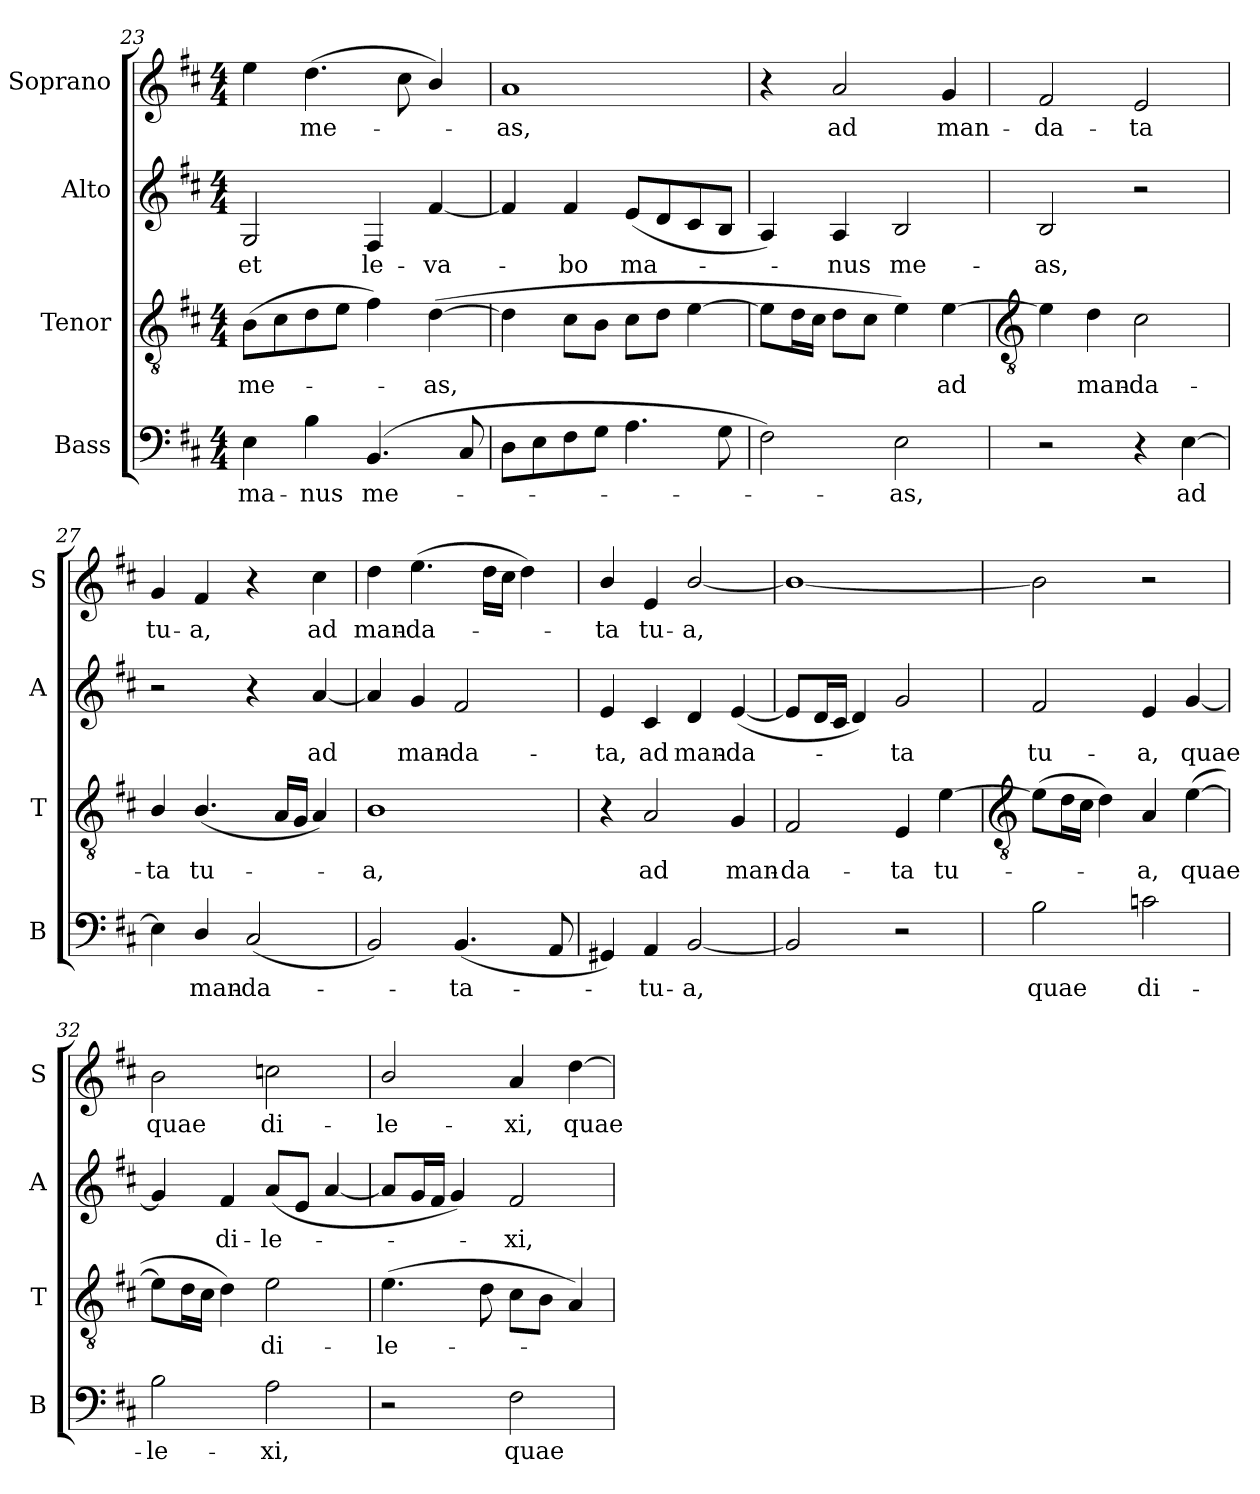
**kern	**text	**kern	**text	**kern	**text	**kern	**text
*part4	*part4	*part3	*part3	*part2	*part2	*part1	*part1
*staff4	*staff4	*staff3	*staff3	*staff2	*staff2	*staff1	*staff1
*I"Bass	*	*I"Tenor	*	*I"Alto	*	*I"Soprano	*
*I'B	*	*I'T	*	*I'A	*	*I'S	*
*clefF4	*	*clefGv2	*	*clefG2	*	*clefG2	*
*k[f#c#]	*	*k[f#c#]	*	*k[f#c#]	*	*k[f#c#]	*
*D:	*	*D:	*	*D:	*	*D:	*
*M4/4	*	*M4/4	*	*M4/4	*	*M4/4	*
=23	=23	=23	=23	=23	=23	=23	=23
!	!LO:LY:b	!	!LO:LY:b	!	!LO:LY:b	!	!
4E	ma-	(>8BL	me-	2G	et	4ee	.
.	.	8c#	.	.	.	.	.
!	!LO:LY:b	!	!	!	!	!	!LO:LY:b
4B	-nus	8d	.	.	.	(>4.dd	me-
.	.	8eJ	.	.	.	.	.
!	!LO:LY:b	!	!	!	!LO:LY:b	!	!
(>4.BB	me-	4f#)	.	4F#	le-	.	.
.	.	.	.	.	.	8cc#	.
!	!	!	!LO:LY:b	!	!LO:LY:b	!	!
.	.	(>[4d	as,	[4f#	-va-	4b/)	.
8C#	.	.	.	.	.	.	.
=24	=24	=24	=24	=24	=24	=24	=24
!	!	!	!	!	!	!	!LO:LY:b
8DL	.	4d]	.	4f#]	.	1a	as,
8E	.	.	.	.	.	.	.
!	!	!	!	!	!LO:LY:b	!	!
8F#	.	8c#L	.	4f#	bo	.	.
8GJ	.	8BJ	.	.	.	.	.
!	!	!	!	!	!LO:LY:b	!	!
4.A	.	8c#L	.	(<8eL	ma-	.	.
.	.	8dJ	.	8d	.	.	.
.	.	[4e	.	8c#	.	.	.
8G	.	.	.	8BJ	.	.	.
=25	=25	=25	=25	=25	=25	=25	=25
2F#)	.	8eL]	.	4A)	.	4r	.
.	.	16dL	.	.	.	.	.
.	.	16c#JJ	.	.	.	.	.
!	!	!	!	!	!LO:LY:b	!	!LO:LY:b
.	.	8dL	.	4A	nus	2a	ad
.	.	8c#J	.	.	.	.	.
!	!LO:LY:b	!	!	!	!LO:LY:b	!	!
2E	as,	4e)	.	2B	me-	.	.
!	!	!	!LO:LY:b	!	!	!	!LO:LY:b
.	.	[4e	ad	.	.	4g	man-
!!LO:LB:g=z
=26	=26	=26	=26	=26	=26	=26	=26
*	*	*clefGv2	*	*	*	*	*
!	!	!	!	!	!LO:LY:b	!	!LO:LY:b
2r	.	4e]	.	2B	-as,	2f#	-da-
!	!	!	!LO:LY:b	!	!	!	!
.	.	4d	man-	.	.	.	.
!	!	!	!LO:LY:b	!	!	!	!LO:LY:b
4r	.	2c#	-da-	2r	.	2e	-ta
!	!LO:LY:b	!	!	!	!	!	!
[4E	ad	.	.	.	.	.	.
=27	=27	=27	=27	=27	=27	=27	=27
!	!	!	!LO:LY:b	!	!	!	!LO:LY:b
4E]	.	4B/	-ta	2r	.	4g	tu-
!	!LO:LY:b	!	!LO:LY:b	!	!	!	!LO:LY:b
4D/	man-	(<4.B/	tu-	.	.	4f#	-a,
!	!LO:LY:b	!	!	!	!	!	!
(<2C#	-da-	.	.	4r	.	4r	.
.	.	16ALL	.	.	.	.	.
.	.	16GJJ	.	.	.	.	.
!	!	!	!	!	!LO:LY:b	!	!LO:LY:b
.	.	4A)	.	[4a	ad	4cc#	ad
=28	=28	=28	=28	=28	=28	=28	=28
!	!	!	!LO:LY:b	!	!	!	!LO:LY:b
2BB)	.	1B	a,	4a]	.	4dd	man-
!	!	!	!	!	!LO:LY:b	!	!LO:LY:b
.	.	.	.	4g	man-	(>4.ee	-da-
!	!LO:LY:b	!	!	!	!LO:LY:b	!	!
(<4.BB	ta-	.	.	2f#	-da-	.	.
.	.	.	.	.	.	16ddLL	.
.	.	.	.	.	.	16cc#JJ	.
.	.	.	.	.	.	4dd)	.
8AA	.	.	.	.	.	.	.
=29	=29	=29	=29	=29	=29	=29	=29
!	!	!	!	!	!LO:LY:b	!	!LO:LY:b
4GG#X)	.	4r	.	4e	-ta,	4b/	ta
!	!LO:LY:b	!	!LO:LY:b	!	!LO:LY:b	!	!LO:LY:b
4AA	tu-	2A	ad	4c#	ad	4e	tu-
!	!LO:LY:b	!	!	!	!LO:LY:b	!	!LO:LY:b
[2BB	-a,	.	.	4d	man-	[2b/	-a,
!	!	!	!LO:LY:b	!	!LO:LY:b	!	!
.	.	4G	man-	(<[4e	-da-	.	.
=30	=30	=30	=30	=30	=30	=30	=30
!	!	!	!LO:LY:b	!	!	!	!
2BB]	.	2F#	-da-	8eL]	.	1b/_	.
.	.	.	.	16dL	.	.	.
.	.	.	.	16c#JJ	.	.	.
.	.	.	.	4d)	.	.	.
!	!	!	!LO:LY:b	!	!LO:LY:b	!	!
2r	.	4E	-ta	2g	ta	.	.
!	!	!	!LO:LY:b	!	!	!	!
.	.	[4e	tu-	.	.	.	.
!!LO:LB:g=z
=31	=31	=31	=31	=31	=31	=31	=31
*	*	*clefGv2	*	*	*	*	*
!	!LO:LY:b	!	!	!	!LO:LY:b	!	!
2B	quae	(>8eL]	.	2f#	tu-	2b]	.
.	.	16dL	.	.	.	.	.
.	.	16c#JJ	.	.	.	.	.
.	.	4d)	.	.	.	.	.
!	!LO:LY:b	!	!LO:LY:b	!	!LO:LY:b	!	!
2cn	di-	4A	a,	4e	-a,	2r	.
!	!	!	!LO:LY:b	!	!LO:LY:b	!	!
.	.	(>[4e	quae	[4g	quae	.	.
=32	=32	=32	=32	=32	=32	=32	=32
!	!LO:LY:b	!	!	!	!	!	!LO:LY:b
2B	-le-	8eL]	.	4g]	.	2b	quae
.	.	16dL	.	.	.	.	.
.	.	16c#JJ	.	.	.	.	.
!	!	!	!	!	!LO:LY:b	!	!
.	.	4d)	.	4f#	di-	.	.
!	!LO:LY:b	!	!LO:LY:b	!	!LO:LY:b	!	!LO:LY:b
2A	-xi,	2e	di-	(<8aL	-le-	2ccn	di-
.	.	.	.	8eJ	.	.	.
.	.	.	.	[4a	.	.	.
=33	=33	=33	=33	=33	=33	=33	=33
!	!	!	!LO:LY:b	!	!	!	!LO:LY:b
2r	.	(>4.e	-le-	8aL]	.	2b/	-le-
.	.	.	.	16gL	.	.	.
.	.	.	.	16f#JJ	.	.	.
.	.	.	.	4g)	.	.	.
.	.	8d	.	.	.	.	.
!	!LO:LY:b	!	!	!	!LO:LY:b	!	!LO:LY:b
2F#	quae	8c#L	.	2f#	xi,	4a	-xi,
.	.	8BJ	.	.	.	.	.
!	!	!	!	!	!	!	!LO:LY:b
.	.	4A)	.	.	.	[4dd	quae
=	=	=	=	=	=	=	=
*-	*-	*-	*-	*-	*-	*-	*-
